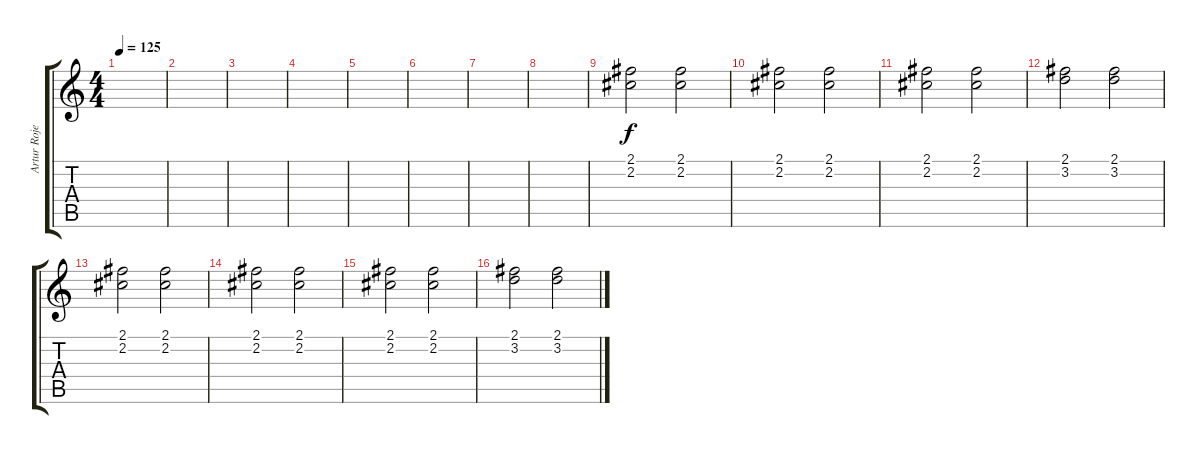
\track ("Artur Rojek (\"Rojas\")" "Artur Roje") {instrument overdrivenguitar}
\staff {score tabs}
\tuning (E4 B3 G3 D3 A2 E2) {hide}
\ts (4 4)
\tempo 125
\clef g2
\ks c
|
|
|
|
|
|
|
|
(2.1 2.2).2 (2.1 2.2).2 |
(2.1 2.2).2 (2.1 2.2).2 |
(2.1 2.2).2 (2.1 2.2).2 |
(2.1 3.2).2 (2.1 3.2).2 |
(2.1 2.2).2 (2.1 2.2).2 |
(2.1 2.2).2 (2.1 2.2).2 |
(2.1 2.2).2 (2.1 2.2).2 |
(2.1 3.2).2 (2.1 3.2).2
